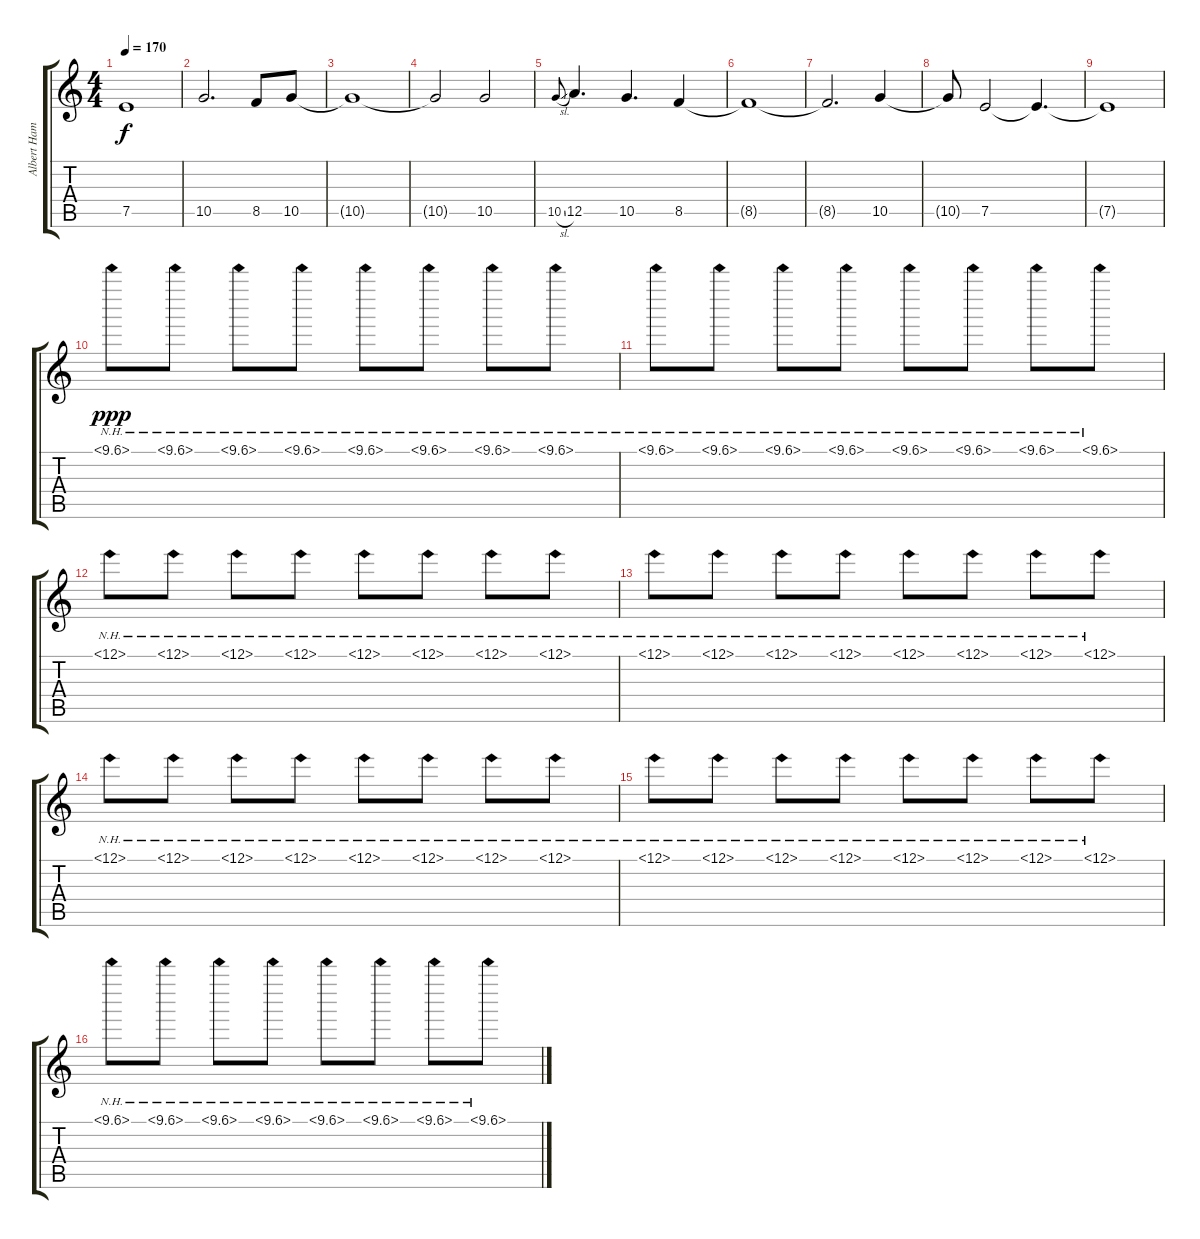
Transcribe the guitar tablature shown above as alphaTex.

\track ("Albert Hammond Jr." "Albert Ham") {instrument overdrivenguitar}
\staff {score tabs}
\tuning (E4 B3 G3 D3 A2 E2) {hide}
\ts (4 4)
\tempo 170
\clef g2
\ks c
7.5{t}.1{dy f} |
10.5.2{d} 8.5.8 10.5.8 |
10.5{t}.1 |
10.5{t}.2 10.5.2 |
10.5{sl}.8{gr onbeat} 12.5.4{d} 10.5.4{d} 8.5.4 |
8.5{t}.1 |
8.5{t}.2{d} 10.5.4 |
10.5{t}.8 7.5.2 7.5{t}.4{d} |
7.5{t}.1 |
10.1{nh}.8{dy ppp} 10.1{nh}.8 10.1{nh}.8 10.1{nh}.8 10.1{nh}.8 10.1{nh}.8 10.1{nh}.8 10.1{nh}.8 |
10.1{nh}.8 10.1{nh}.8 10.1{nh}.8 10.1{nh}.8 10.1{nh}.8 10.1{nh}.8 10.1{nh}.8 10.1{nh}.8 |
13.1{nh}.8 13.1{nh}.8 13.1{nh}.8 13.1{nh}.8 13.1{nh}.8 13.1{nh}.8 13.1{nh}.8 13.1{nh}.8 |
13.1{nh}.8 13.1{nh}.8 13.1{nh}.8 13.1{nh}.8 13.1{nh}.8 13.1{nh}.8 13.1{nh}.8 13.1{nh}.8 |
13.1{nh}.8 13.1{nh}.8 13.1{nh}.8 13.1{nh}.8 13.1{nh}.8 13.1{nh}.8 13.1{nh}.8 13.1{nh}.8 |
13.1{nh}.8 13.1{nh}.8 13.1{nh}.8 13.1{nh}.8 13.1{nh}.8 13.1{nh}.8 13.1{nh}.8 13.1{nh}.8 |
10.1{nh}.8 10.1{nh}.8 10.1{nh}.8 10.1{nh}.8 10.1{nh}.8 10.1{nh}.8 10.1{nh}.8 10.1{nh}.8
